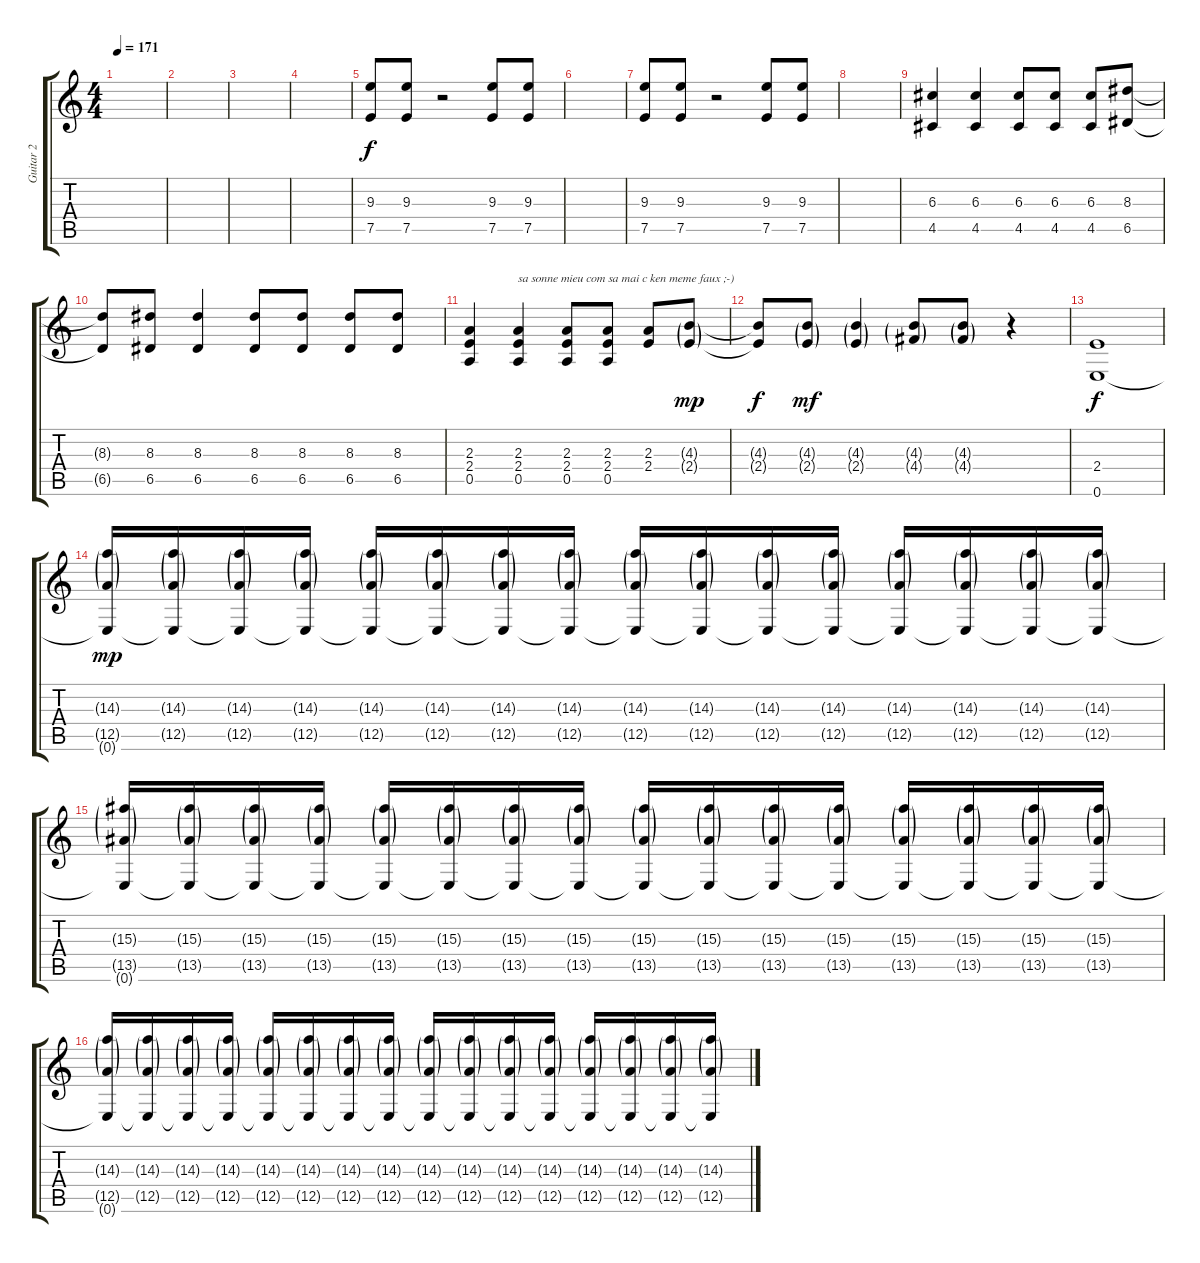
\track ("Guitar 2" "Guitar 2") {instrument overdrivenguitar}
\staff {score tabs}
\tuning (E4 B3 G3 D3 A2 E2) {hide}
\ts (4 4)
\tempo 171
\clef g2
\ks c
|
|
|
|
(9.3 7.5).8 (9.3 7.5).8 r.2 (9.3 7.5).8 (9.3 7.5).8 |
|
(9.3 7.5).8 (9.3 7.5).8 r.2 (9.3 7.5).8 (9.3 7.5).8 |
|
(6.3 4.5).4 (6.3 4.5).4 (6.3 4.5).8 (6.3 4.5).8 (6.3 4.5).8 (8.3 6.5).8 |
(8.3{t} 6.5{t}).8 (8.3 6.5).8 (8.3 6.5).4 (8.3 6.5).8 (8.3 6.5).8 (8.3 6.5).8 (8.3 6.5).8 |
(2.3 2.4 0.5).4 (2.3 2.4 0.5).4{txt "sa sonne mieu com sa mai c ken meme faux ;-)"} (2.3 2.4 0.5).8 (2.3 2.4 0.5).8 (2.3 2.4).8 (4.3{g} 2.4{g}).8{dy mp} |
(4.3{t} 2.4{t}).8{dy f} (4.3{g} 2.4{g}).8{dy mf} (4.3{g} 2.4{g}).4 (4.3{g} 4.4{g}).8 (4.3{g} 4.4{g}).8 r.4 |
(2.4 0.6).1{dy f} |
(14.3{g} 12.5{g} 0.6{t}).16{dy mp} (14.3{g} 12.5{g} 0.6{t}).16 (14.3{g} 12.5{g} 0.6{t}).16 (14.3{g} 12.5{g} 0.6{t}).16 (14.3{g} 12.5{g} 0.6{t}).16 (14.3{g} 12.5{g} 0.6{t}).16 (14.3{g} 12.5{g} 0.6{t}).16 (14.3{g} 12.5{g} 0.6{t}).16 (14.3{g} 12.5{g} 0.6{t}).16 (14.3{g} 12.5{g} 0.6{t}).16 (14.3{g} 12.5{g} 0.6{t}).16 (14.3{g} 12.5{g} 0.6{t}).16 (14.3{g} 12.5{g} 0.6{t}).16 (14.3{g} 12.5{g} 0.6{t}).16 (14.3{g} 12.5{g} 0.6{t}).16 (14.3{g} 12.5{g} 0.6{t}).16 |
(15.3{g} 13.5{g} 0.6{t}).16 (15.3{g} 13.5{g} 0.6{t}).16 (15.3{g} 13.5{g} 0.6{t}).16 (15.3{g} 13.5{g} 0.6{t}).16 (15.3{g} 13.5{g} 0.6{t}).16 (15.3{g} 13.5{g} 0.6{t}).16 (15.3{g} 13.5{g} 0.6{t}).16 (15.3{g} 13.5{g} 0.6{t}).16 (15.3{g} 13.5{g} 0.6{t}).16 (15.3{g} 13.5{g} 0.6{t}).16 (15.3{g} 13.5{g} 0.6{t}).16 (15.3{g} 13.5{g} 0.6{t}).16 (15.3{g} 13.5{g} 0.6{t}).16 (15.3{g} 13.5{g} 0.6{t}).16 (15.3{g} 13.5{g} 0.6{t}).16 (15.3{g} 13.5{g} 0.6{t}).16 |
(14.3{g} 12.5{g} 0.6{t}).16 (14.3{g} 12.5{g} 0.6{t}).16 (14.3{g} 12.5{g} 0.6{t}).16 (14.3{g} 12.5{g} 0.6{t}).16 (14.3{g} 12.5{g} 0.6{t}).16 (14.3{g} 12.5{g} 0.6{t}).16 (14.3{g} 12.5{g} 0.6{t}).16 (14.3{g} 12.5{g} 0.6{t}).16 (14.3{g} 12.5{g} 0.6{t}).16 (14.3{g} 12.5{g} 0.6{t}).16 (14.3{g} 12.5{g} 0.6{t}).16 (14.3{g} 12.5{g} 0.6{t}).16 (14.3{g} 12.5{g} 0.6{t}).16 (14.3{g} 12.5{g} 0.6{t}).16 (14.3{g} 12.5{g} 0.6{t}).16 (14.3{g} 12.5{g} 0.6{t}).16
